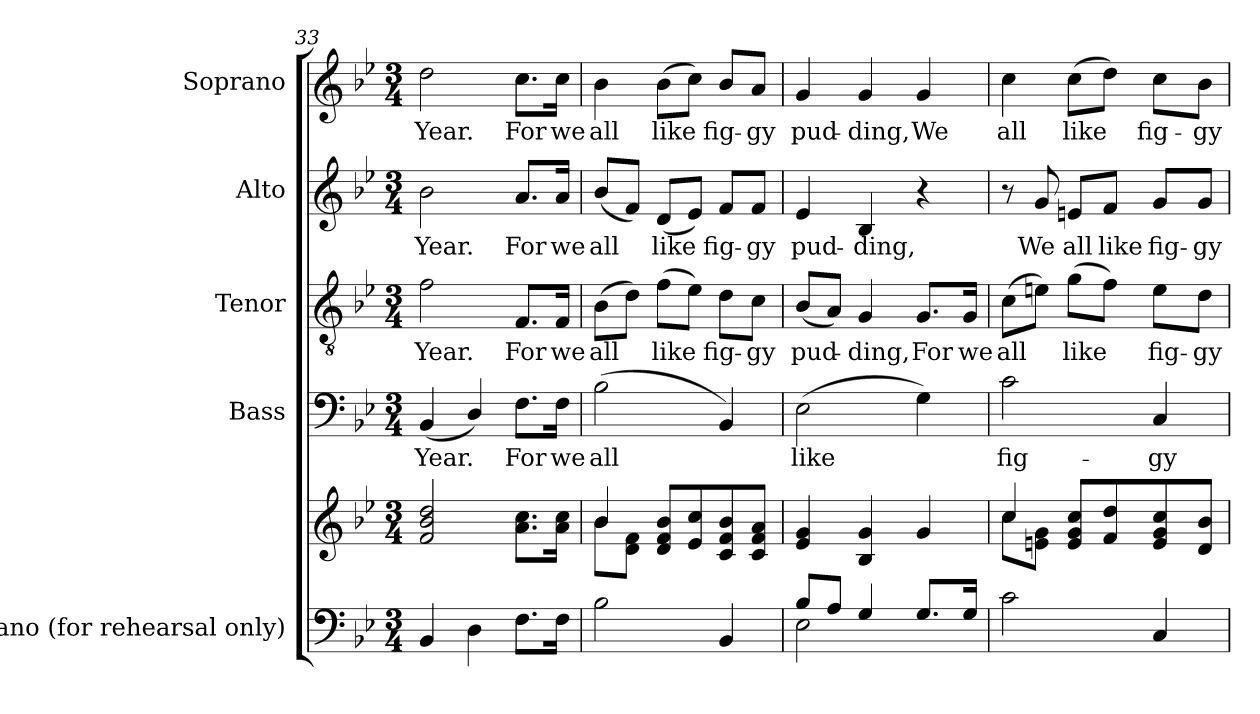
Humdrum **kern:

**kern	**kern	**kern	**text	**kern	**text	**kern	**text	**kern	**text
*part5	*part5	*part4	*part4	*part3	*part3	*part2	*part2	*part1	*part1
*staff6	*staff5	*staff4	*staff4	*staff3	*staff3	*staff2	*staff2	*staff1	*staff1
*I"Piano (for rehearsal  only)	*	*I"Bass	*	*I"Tenor	*	*I"Alto	*	*I"Soprano	*
*I'Pno.	*	*I'B.	*	*I'T.	*	*I'A.	*	*I'S.	*
!!LO:PB:g=z
*clefF4	*clefG2	*clefF4	*	*clefGv2	*	*clefG2	*	*clefG2	*
*	*	*	*	*ITrd7c12	*	*	*	*	*
*k[b-e-]	*k[b-e-]	*k[b-e-]	*	*k[b-e-]	*	*k[b-e-]	*	*k[b-e-]	*
*B-:	*B-:	*B-:	*	*B-:	*	*B-:	*	*B-:	*
*M3/4	*M3/4	*M3/4	*	*M3/4	*	*M3/4	*	*M3/4	*
=33	=33	=33	=33	=33	=33	=33	=33	=33	=33
!	!	!	!LO:LY:b:color=#000000	!	!	!	!	!	!
!	!	!	!	!	!LO:LY:b:color=#000000	!	!	!	!
!	!	!	!	!	!	!	!LO:LY:b:color=#000000	!	!
!	!	!	!	!	!	!	!	!	!LO:LY:b:color=#000000
4BB-i/	2fi/ 2b-i 2ddi	(4BB-i/	Year.	2Fi\	Year.	2b-i\	-Year.	2ddi\	Year.
4Di\	.	4Di/)	.	.	.	.	.	.	.
!	!	!	!LO:LY:b:color=#000000	!	!	!	!	!	!
!	!	!	!	!	!LO:LY:b:color=#000000	!	!	!	!
!	!	!	!	!	!	!	!LO:LY:b:color=#000000	!	!
!	!	!	!	!	!	!	!	!	!LO:LY:b:color=#000000
8.Fi\L	8.ai\ 8.cciL	8.Fi\L	For	8.FFi/L	For	8.ai/L	For	8.cci\L	For
!	!	!	!LO:LY:b:color=#000000	!	!	!	!	!	!
!	!	!	!	!	!LO:LY:b:color=#000000	!	!	!	!
!	!	!	!	!	!	!	!LO:LY:b:color=#000000	!	!
!	!	!	!	!	!	!	!	!	!LO:LY:b:color=#000000
16Fi\Jk	16ai\ 16cciJk	16Fi\Jk	we	16FFi/Jk	we	16ai/Jk	we	16cci\Jk	we
=34	=34	=34	=34	=34	=34	=34	=34	=34	=34
*	*^	*	*	*	*	*	*	*	*
!	!	!	!	!LO:LY:b:color=#000000	!	!	!	!	!	!
!	!	!	!	!	!	!LO:LY:b:color=#000000	!	!	!	!
!	!	!	!	!	!	!	!	!LO:LY:b:color=#000000	!	!
!	!	!	!	!	!	!	!	!	!	!LO:LY:b:color=#000000
2B-i\	4b-i/	8b-i\L	(2B-i\	all	(8BB-i\L	all	(8b-i/L	all	4b-i\	all
.	.	8di\ 8fiJ	.	.	8Di\J)	.	8fi/J)	.	.	.
!	!	!	!	!	!	!LO:LY:b:color=#000000	!	!	!	!
!	!	!	!	!	!	!	!	!LO:LY:b:color=#000000	!	!
!	!	!	!	!	!	!	!	!	!	!LO:LY:b:color=#000000
.	8di/ 8fi 8b-iL	2ryy	.	.	(8Fi\L	like	(8di/L	like	(8b-i\L	like
.	8e-i/ 8cci	.	.	.	8E-i\J)	.	8e-i/J)	.	8cci\J)	.
!	!	!	!	!	!	!LO:LY:b:color=#000000	!	!	!	!
!	!	!	!	!	!	!	!	!LO:LY:b:color=#000000	!	!
!	!	!	!	!	!	!	!	!	!	!LO:LY:b:color=#000000
4BB-i/	8ci/ 8fi 8b-i	.	4BB-i/)	.	8Di\L	fig-	8fi/L	fig-	8b-i/L	fig-
!	!	!	!	!	!	!LO:LY:b:color=#000000	!	!	!	!
!	!	!	!	!	!	!	!	!LO:LY:b:color=#000000	!	!
!	!	!	!	!	!	!	!	!	!	!LO:LY:b:color=#000000
.	8ci/ 8fi 8aiJ	.	.	.	8Ci\J	-gy	8fi/J	-gy	8ai/J	-gy
*	*v	*v	*	*	*	*	*	*	*	*
=35	=35	=35	=35	=35	=35	=35	=35	=35	=35
*^	*	*	*	*	*	*	*	*	*
!	!	!	!	!LO:LY:b:color=#000000	!	!	!	!	!	!
!	!	!	!	!	!	!LO:LY:b:color=#000000	!	!	!	!
!	!	!	!	!	!	!	!	!LO:LY:b:color=#000000	!	!
!	!	!	!	!	!	!	!	!	!	!LO:LY:b:color=#000000
8B-i/L	2E-i\	4e-i/ 4gi	(2E-i\	like	(8BB-i/L	pud-	4e-i/	pud-	4gi/	pud-
8Ai/J	.	.	.	.	8AAi/J)	.	.	.	.	.
!	!	!	!	!	!	!LO:LY:b:color=#000000	!	!	!	!
!	!	!	!	!	!	!	!	!LO:LY:b:color=#000000	!	!
!	!	!	!	!	!	!	!	!	!	!LO:LY:b:color=#000000
4Gi/	.	4B-i/ 4gi	.	.	4GGi/	-ding,	4B-i/	-ding,	4gi/	-ding,
!	!	!	!	!	!	!LO:LY:b:color=#000000	!	!	!	!
!	!	!	!	!	!	!	!	!	!	!LO:LY:b:color=#000000
8.Gi/L	4ryy	4gi/	4Gi\)	.	8.GGi/L	For	4r	.	4gi/	We
!	!	!	!	!	!	!LO:LY:b:color=#000000	!	!	!	!
16Gi/Jk	.	.	.	.	16GGi/Jk	we	.	.	.	.
*v	*v	*	*	*	*	*	*	*	*	*
!!LO:LB:g=z
=36	=36	=36	=36	=36	=36	=36	=36	=36	=36
*	*^	*	*	*	*	*	*	*	*
!	!	!	!	!LO:LY:b:color=#000000	!	!	!	!	!	!
!	!	!	!	!	!	!LO:LY:b:color=#000000	!	!	!	!
!	!	!	!	!	!	!	!	!	!	!LO:LY:b:color=#000000
2ci\	4cci/	8cci\L	2ci\	fig-	(8Ci\L	all	8r	.	4cci\	all
!	!	!	!	!	!	!	!	!LO:LY:b:color=#000000	!	!
.	.	8eni\ 8giJ	.	.	8Eni\J)	.	8gi/	We	.	.
!	!	!	!	!	!	!LO:LY:b:color=#000000	!	!	!	!
!	!	!	!	!	!	!	!	!LO:LY:b:color=#000000	!	!
!	!	!	!	!	!	!	!	!	!	!LO:LY:b:color=#000000
.	8ei/ 8gi 8cciL	2ryy	.	.	(8Gi\L	like	8eni/L	all	(8cci\L	like
!	!	!	!	!	!	!	!	!LO:LY:b:color=#000000	!	!
.	8fi/ 8ddi	.	.	.	8Fi\J)	.	8fi/J	like	8ddi\J)	.
!	!	!	!	!LO:LY:b:color=#000000	!	!	!	!	!	!
!	!	!	!	!	!	!LO:LY:b:color=#000000	!	!	!	!
!	!	!	!	!	!	!	!	!LO:LY:b:color=#000000	!	!
!	!	!	!	!	!	!	!	!	!	!LO:LY:b:color=#000000
4Ci/	8ei/ 8gi 8cci	.	4Ci/	-gy	8Ei\L	fig-	8gi/L	fig-	8cci\L	fig-
!	!	!	!	!	!	!LO:LY:b:color=#000000	!	!	!	!
!	!	!	!	!	!	!	!	!LO:LY:b:color=#000000	!	!
!	!	!	!	!	!	!	!	!	!	!LO:LY:b:color=#000000
.	8di/ 8b-iJ	.	.	.	8Di\J	-gy	8gi/J	-gy	8b-i\J	-gy
*	*v	*v	*	*	*	*	*	*	*	*
=	=	=	=	=	=	=	=	=	=
*-	*-	*-	*-	*-	*-	*-	*-	*-	*-
